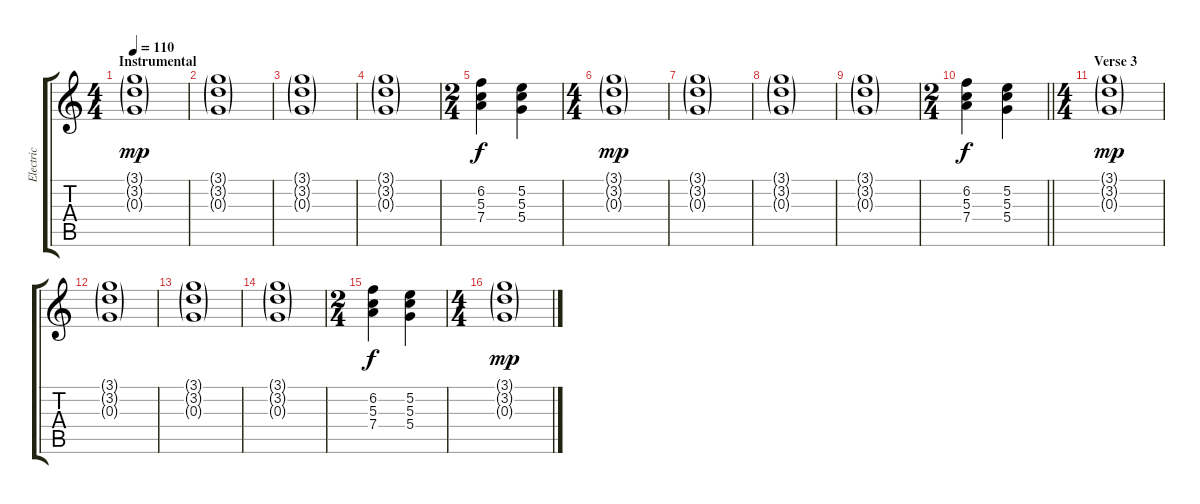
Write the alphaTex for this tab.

\track ("Electric" "Electric") {instrument overdrivenguitar}
\staff {score tabs}
\tuning (E4 B3 G3 D3 A2 E2) {hide}
\ts (4 4)
\section ("" "Instrumental")
\tempo 110
\clef g2
\ks c
(3.1{g} 3.2{g} 0.3{g}).1{dy mp} |
(3.1{g} 3.2{g} 0.3{g}).1 |
(3.1{g} 3.2{g} 0.3{g}).1 |
(3.1{g} 3.2{g} 0.3{g}).1 |
\ts (2 4)
(6.2 5.3 7.4).4{dy f} (5.2 5.3 5.4).4 |
\ts (4 4)
(3.1{g} 3.2{g} 0.3{g}).1{dy mp} |
(3.1{g} 3.2{g} 0.3{g}).1 |
(3.1{g} 3.2{g} 0.3{g}).1 |
(3.1{g} 3.2{g} 0.3{g}).1 |
\ts (2 4)
\barLineRight lightlight
(6.2 5.3 7.4).4{dy f} (5.2 5.3 5.4).4 |
\ts (4 4)
\section ("" "Verse 3")
(3.1{g} 3.2{g} 0.3{g}).1{dy mp} |
(3.1{g} 3.2{g} 0.3{g}).1 |
(3.1{g} 3.2{g} 0.3{g}).1 |
(3.1{g} 3.2{g} 0.3{g}).1 |
\ts (2 4)
(6.2 5.3 7.4).4{dy f} (5.2 5.3 5.4).4 |
\ts (4 4)
(3.1{g} 3.2{g} 0.3{g}).1{dy mp}
